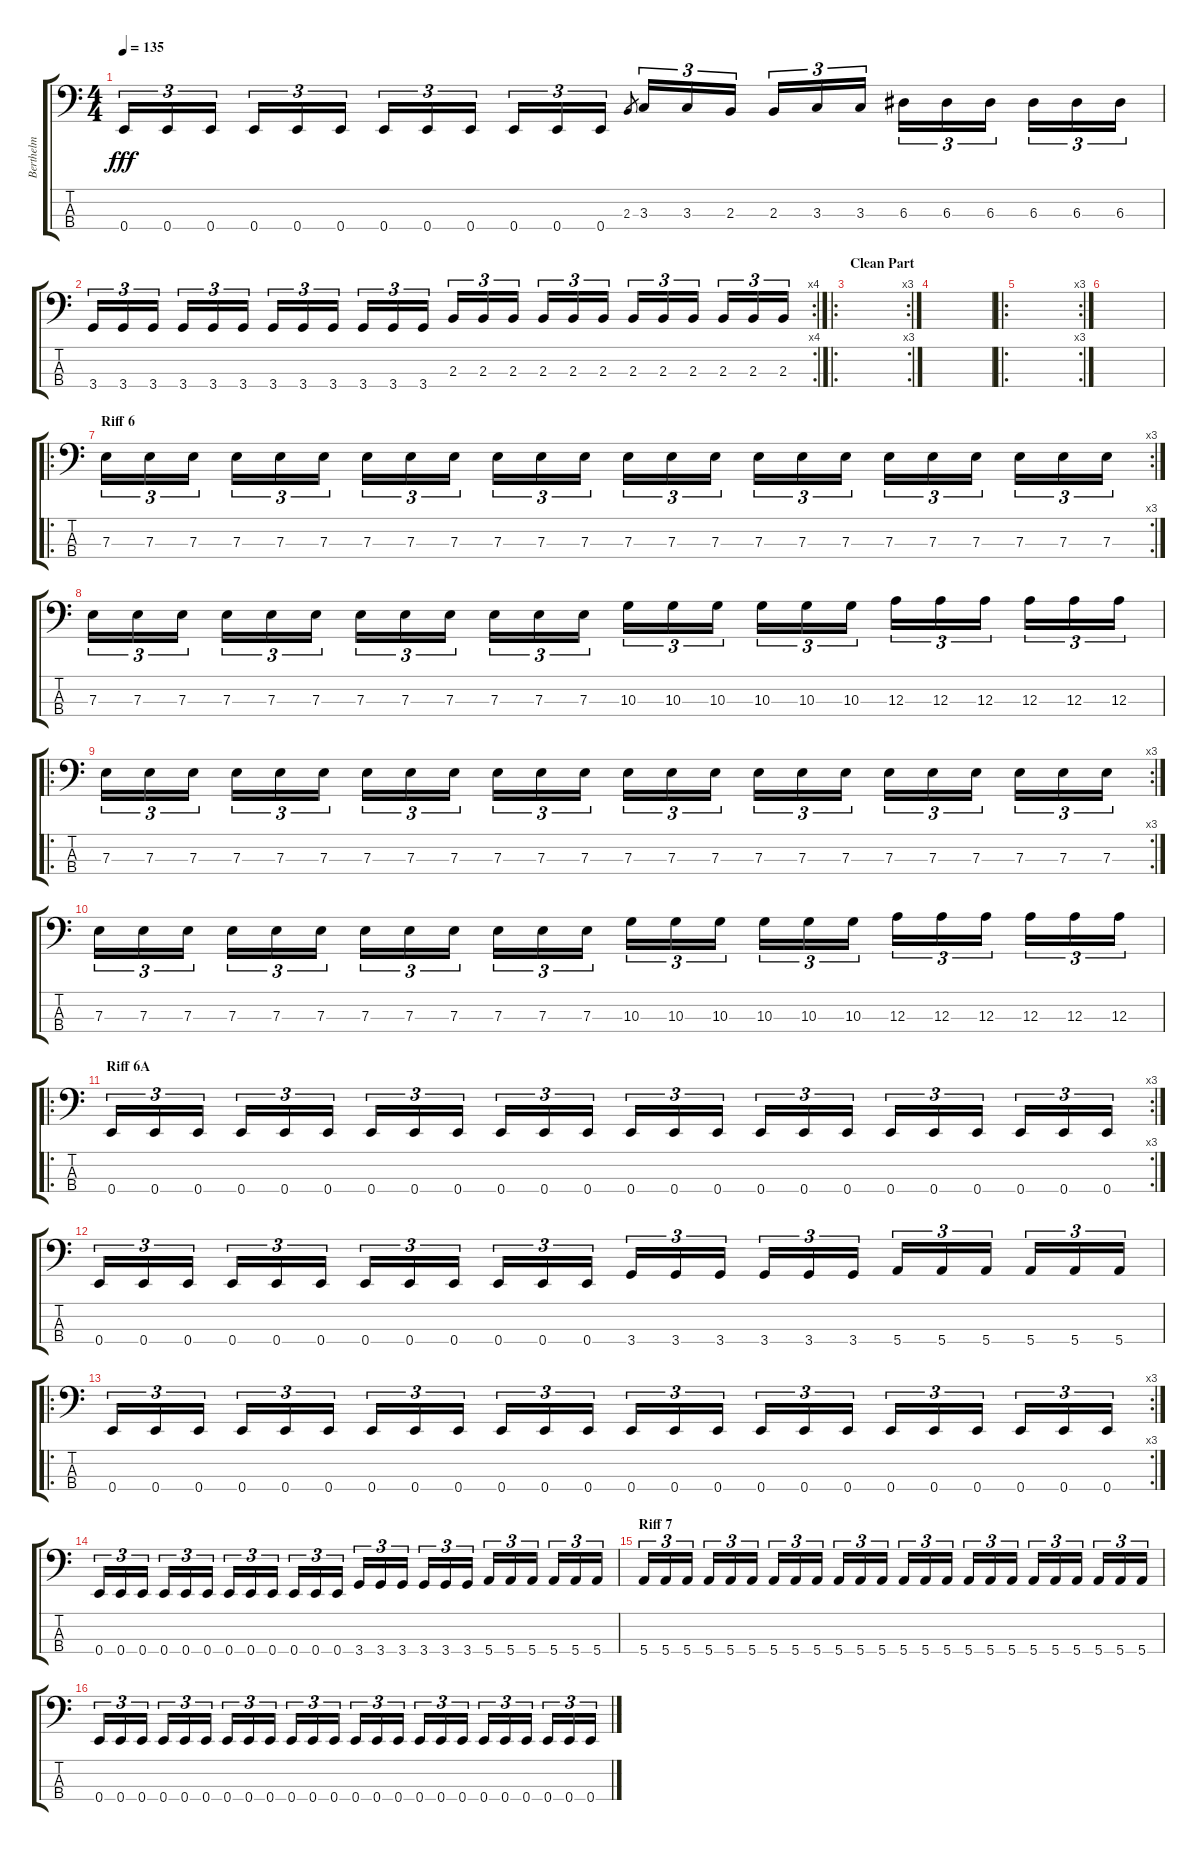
\track ("Berthelm" "Berthelm") {instrument electricbasspick}
\staff {score tabs}
\tuning (G2 D2 A1 E1) {hide}
\ts (4 4)
\tempo 135
\clef f4
\ks c
0.4.16{tu (3 2) dy fff} 0.4.16{tu (3 2)} 0.4.16{tu (3 2)} 0.4.16{tu (3 2)} 0.4.16{tu (3 2)} 0.4.16{tu (3 2)} 0.4.16{tu (3 2)} 0.4.16{tu (3 2)} 0.4.16{tu (3 2)} 0.4.16{tu (3 2)} 0.4.16{tu (3 2)} 0.4.16{tu (3 2)} 2.3.8{gr} 3.3.16{tu (3 2)} 3.3.16{tu (3 2)} 2.3.16{tu (3 2)} 2.3.16{tu (3 2)} 3.3.16{tu (3 2)} 3.3.16{tu (3 2)} 6.3.16{tu (3 2)} 6.3.16{tu (3 2)} 6.3.16{tu (3 2)} 6.3.16{tu (3 2)} 6.3.16{tu (3 2)} 6.3.16{tu (3 2)} |
\rc 4
3.4.16{tu (3 2)} 3.4.16{tu (3 2)} 3.4.16{tu (3 2)} 3.4.16{tu (3 2)} 3.4.16{tu (3 2)} 3.4.16{tu (3 2)} 3.4.16{tu (3 2)} 3.4.16{tu (3 2)} 3.4.16{tu (3 2)} 3.4.16{tu (3 2)} 3.4.16{tu (3 2)} 3.4.16{tu (3 2)} 2.3.16{tu (3 2)} 2.3.16{tu (3 2)} 2.3.16{tu (3 2)} 2.3.16{tu (3 2)} 2.3.16{tu (3 2)} 2.3.16{tu (3 2)} 2.3.16{tu (3 2)} 2.3.16{tu (3 2)} 2.3.16{tu (3 2)} 2.3.16{tu (3 2)} 2.3.16{tu (3 2)} 2.3.16{tu (3 2)} |
\ro
\rc 3
\section ("" "Clean Part")
|
|
\ro
\rc 3
|
|
\ro
\rc 3
\section ("" "Riff 6")
7.3.16{tu (3 2)} 7.3.16{tu (3 2)} 7.3.16{tu (3 2)} 7.3.16{tu (3 2)} 7.3.16{tu (3 2)} 7.3.16{tu (3 2)} 7.3.16{tu (3 2)} 7.3.16{tu (3 2)} 7.3.16{tu (3 2)} 7.3.16{tu (3 2)} 7.3.16{tu (3 2)} 7.3.16{tu (3 2)} 7.3.16{tu (3 2)} 7.3.16{tu (3 2)} 7.3.16{tu (3 2)} 7.3.16{tu (3 2)} 7.3.16{tu (3 2)} 7.3.16{tu (3 2)} 7.3.16{tu (3 2)} 7.3.16{tu (3 2)} 7.3.16{tu (3 2)} 7.3.16{tu (3 2)} 7.3.16{tu (3 2)} 7.3.16{tu (3 2)} |
7.3.16{tu (3 2)} 7.3.16{tu (3 2)} 7.3.16{tu (3 2)} 7.3.16{tu (3 2)} 7.3.16{tu (3 2)} 7.3.16{tu (3 2)} 7.3.16{tu (3 2)} 7.3.16{tu (3 2)} 7.3.16{tu (3 2)} 7.3.16{tu (3 2)} 7.3.16{tu (3 2)} 7.3.16{tu (3 2)} 10.3.16{tu (3 2)} 10.3.16{tu (3 2)} 10.3.16{tu (3 2)} 10.3.16{tu (3 2)} 10.3.16{tu (3 2)} 10.3.16{tu (3 2)} 12.3.16{tu (3 2)} 12.3.16{tu (3 2)} 12.3.16{tu (3 2)} 12.3.16{tu (3 2)} 12.3.16{tu (3 2)} 12.3.16{tu (3 2)} |
\ro
\rc 3
7.3.16{tu (3 2)} 7.3.16{tu (3 2)} 7.3.16{tu (3 2)} 7.3.16{tu (3 2)} 7.3.16{tu (3 2)} 7.3.16{tu (3 2)} 7.3.16{tu (3 2)} 7.3.16{tu (3 2)} 7.3.16{tu (3 2)} 7.3.16{tu (3 2)} 7.3.16{tu (3 2)} 7.3.16{tu (3 2)} 7.3.16{tu (3 2)} 7.3.16{tu (3 2)} 7.3.16{tu (3 2)} 7.3.16{tu (3 2)} 7.3.16{tu (3 2)} 7.3.16{tu (3 2)} 7.3.16{tu (3 2)} 7.3.16{tu (3 2)} 7.3.16{tu (3 2)} 7.3.16{tu (3 2)} 7.3.16{tu (3 2)} 7.3.16{tu (3 2)} |
7.3.16{tu (3 2)} 7.3.16{tu (3 2)} 7.3.16{tu (3 2)} 7.3.16{tu (3 2)} 7.3.16{tu (3 2)} 7.3.16{tu (3 2)} 7.3.16{tu (3 2)} 7.3.16{tu (3 2)} 7.3.16{tu (3 2)} 7.3.16{tu (3 2)} 7.3.16{tu (3 2)} 7.3.16{tu (3 2)} 10.3.16{tu (3 2)} 10.3.16{tu (3 2)} 10.3.16{tu (3 2)} 10.3.16{tu (3 2)} 10.3.16{tu (3 2)} 10.3.16{tu (3 2)} 12.3.16{tu (3 2)} 12.3.16{tu (3 2)} 12.3.16{tu (3 2)} 12.3.16{tu (3 2)} 12.3.16{tu (3 2)} 12.3.16{tu (3 2)} |
\ro
\rc 3
\section ("" "Riff 6A")
0.4.16{tu (3 2)} 0.4.16{tu (3 2)} 0.4.16{tu (3 2)} 0.4.16{tu (3 2)} 0.4.16{tu (3 2)} 0.4.16{tu (3 2)} 0.4.16{tu (3 2)} 0.4.16{tu (3 2)} 0.4.16{tu (3 2)} 0.4.16{tu (3 2)} 0.4.16{tu (3 2)} 0.4.16{tu (3 2)} 0.4.16{tu (3 2)} 0.4.16{tu (3 2)} 0.4.16{tu (3 2)} 0.4.16{tu (3 2)} 0.4.16{tu (3 2)} 0.4.16{tu (3 2)} 0.4.16{tu (3 2)} 0.4.16{tu (3 2)} 0.4.16{tu (3 2)} 0.4.16{tu (3 2)} 0.4.16{tu (3 2)} 0.4.16{tu (3 2)} |
0.4.16{tu (3 2)} 0.4.16{tu (3 2)} 0.4.16{tu (3 2)} 0.4.16{tu (3 2)} 0.4.16{tu (3 2)} 0.4.16{tu (3 2)} 0.4.16{tu (3 2)} 0.4.16{tu (3 2)} 0.4.16{tu (3 2)} 0.4.16{tu (3 2)} 0.4.16{tu (3 2)} 0.4.16{tu (3 2)} 3.4.16{tu (3 2)} 3.4.16{tu (3 2)} 3.4.16{tu (3 2)} 3.4.16{tu (3 2)} 3.4.16{tu (3 2)} 3.4.16{tu (3 2)} 5.4.16{tu (3 2)} 5.4.16{tu (3 2)} 5.4.16{tu (3 2)} 5.4.16{tu (3 2)} 5.4.16{tu (3 2)} 5.4.16{tu (3 2)} |
\ro
\rc 3
0.4.16{tu (3 2)} 0.4.16{tu (3 2)} 0.4.16{tu (3 2)} 0.4.16{tu (3 2)} 0.4.16{tu (3 2)} 0.4.16{tu (3 2)} 0.4.16{tu (3 2)} 0.4.16{tu (3 2)} 0.4.16{tu (3 2)} 0.4.16{tu (3 2)} 0.4.16{tu (3 2)} 0.4.16{tu (3 2)} 0.4.16{tu (3 2)} 0.4.16{tu (3 2)} 0.4.16{tu (3 2)} 0.4.16{tu (3 2)} 0.4.16{tu (3 2)} 0.4.16{tu (3 2)} 0.4.16{tu (3 2)} 0.4.16{tu (3 2)} 0.4.16{tu (3 2)} 0.4.16{tu (3 2)} 0.4.16{tu (3 2)} 0.4.16{tu (3 2)} |
0.4.16{tu (3 2)} 0.4.16{tu (3 2)} 0.4.16{tu (3 2)} 0.4.16{tu (3 2)} 0.4.16{tu (3 2)} 0.4.16{tu (3 2)} 0.4.16{tu (3 2)} 0.4.16{tu (3 2)} 0.4.16{tu (3 2)} 0.4.16{tu (3 2)} 0.4.16{tu (3 2)} 0.4.16{tu (3 2)} 3.4.16{tu (3 2)} 3.4.16{tu (3 2)} 3.4.16{tu (3 2)} 3.4.16{tu (3 2)} 3.4.16{tu (3 2)} 3.4.16{tu (3 2)} 5.4.16{tu (3 2)} 5.4.16{tu (3 2)} 5.4.16{tu (3 2)} 5.4.16{tu (3 2)} 5.4.16{tu (3 2)} 5.4.16{tu (3 2)} |
\section ("" "Riff 7")
5.4.16{tu (3 2)} 5.4.16{tu (3 2)} 5.4.16{tu (3 2)} 5.4.16{tu (3 2)} 5.4.16{tu (3 2)} 5.4.16{tu (3 2)} 5.4.16{tu (3 2)} 5.4.16{tu (3 2)} 5.4.16{tu (3 2)} 5.4.16{tu (3 2)} 5.4.16{tu (3 2)} 5.4.16{tu (3 2)} 5.4.16{tu (3 2)} 5.4.16{tu (3 2)} 5.4.16{tu (3 2)} 5.4.16{tu (3 2)} 5.4.16{tu (3 2)} 5.4.16{tu (3 2)} 5.4.16{tu (3 2)} 5.4.16{tu (3 2)} 5.4.16{tu (3 2)} 5.4.16{tu (3 2)} 5.4.16{tu (3 2)} 5.4.16{tu (3 2)} |
0.4.16{tu (3 2)} 0.4.16{tu (3 2)} 0.4.16{tu (3 2)} 0.4.16{tu (3 2)} 0.4.16{tu (3 2)} 0.4.16{tu (3 2)} 0.4.16{tu (3 2)} 0.4.16{tu (3 2)} 0.4.16{tu (3 2)} 0.4.16{tu (3 2)} 0.4.16{tu (3 2)} 0.4.16{tu (3 2)} 0.4.16{tu (3 2)} 0.4.16{tu (3 2)} 0.4.16{tu (3 2)} 0.4.16{tu (3 2)} 0.4.16{tu (3 2)} 0.4.16{tu (3 2)} 0.4.16{tu (3 2)} 0.4.16{tu (3 2)} 0.4.16{tu (3 2)} 0.4.16{tu (3 2)} 0.4.16{tu (3 2)} 0.4.16{tu (3 2)}
